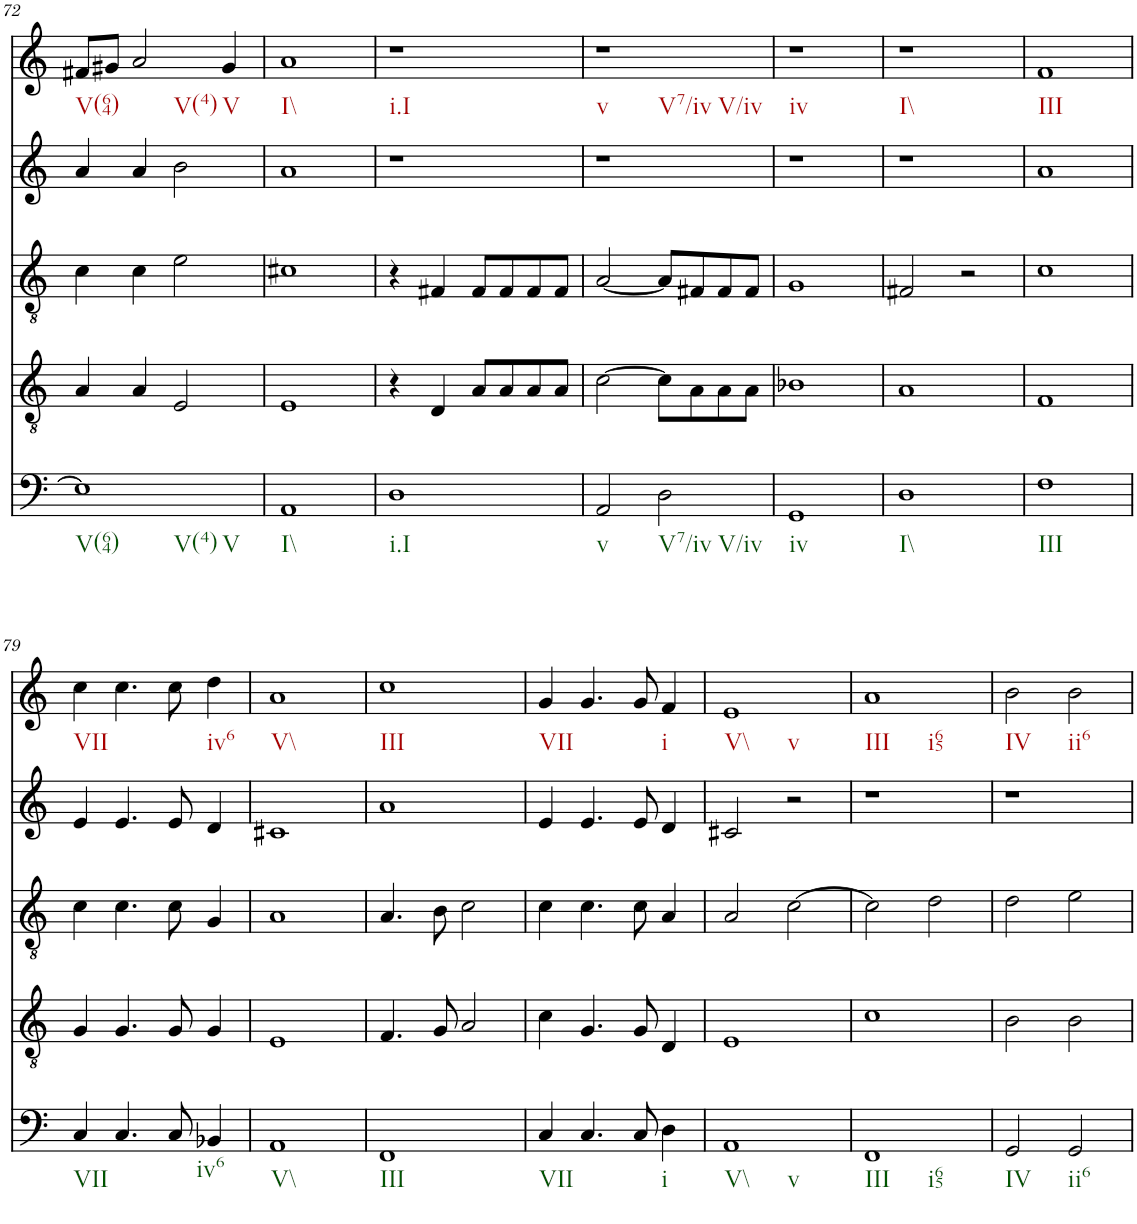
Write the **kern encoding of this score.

**kern	**kern	**kern	**kern	**kern
*part5	*part4	*part3	*part2	*part1
*staff5	*staff4	*staff3	*staff2	*staff1
*I"vox	*I"vox	*I"vox	*I"vox	*I"vox
!!LO:PB:g=z
*clefF4	*clefGv2	*clefGv2	*clefG2	*clefG2
*k[]	*k[]	*k[]	*k[]	*k[]
*M4/4	*M4/4	*M4/4	*M4/4	*M4/4
=72	=72	=72	=72	=72
1E]	4A/	4c\	4a/	8f#X/L
.	.	.	.	8g#X/J
.	4A/	4c\	4a/	2a/
.	2E/	2e\	2b\	.
.	.	.	.	4g#/
=73	=73	=73	=73	=73
1AA	1E	1c#X	1a	1a
=74	=74	=74	=74	=74
1D	4r	4r	1r	1r
.	4D/	4F#X/	.	.
.	8A/L	8F#/L	.	.
.	8A/	8F#/	.	.
.	8A/	8F#/	.	.
.	8A/J	8F#/J	.	.
=75	=75	=75	=75	=75
2AA/	[2c\	[2A/	1r	1r
2D\	8c\L]	8A/L]	.	.
.	8A\	8F#X/	.	.
.	8A\	8F#/	.	.
.	8A\J	8F#/J	.	.
=76	=76	=76	=76	=76
1GG	1B-X	1G	1r	1r
=77	=77	=77	=77	=77
1D	1A	2F#X/	1r	1r
.	.	2r	.	.
=78	=78	=78	=78	=78
1F	1F	1c	1a	1f
!!LO:LB:g=z
=79	=79	=79	=79	=79
4C/	4G/	4c\	4e/	4cc\
4.C/	4.G/	4.c\	4.e/	4.cc\
8C/	8G/	8c\	8e/	8cc\
4BB-X/	4G/	4G/	4d/	4dd\
=80	=80	=80	=80	=80
1AA	1E	1A	1c#X	1a
=81	=81	=81	=81	=81
1FF	4.F/	4.A/	1a	1cc
.	8G/	8B\	.	.
.	2A/	2c\	.	.
=82	=82	=82	=82	=82
4C/	4c\	4c\	4e/	4g/
4.C/	4.G/	4.c\	4.e/	4.g/
8C/	8G/	8c\	8e/	8g/
4D\	4D/	4A/	4d/	4f/
=83	=83	=83	=83	=83
1AA	1E	2A/	2c#X/	1e
.	.	[2c\	2r	.
=84	=84	=84	=84	=84
1FF	1c	2c\]	1r	1a
.	.	2d\	.	.
=85	=85	=85	=85	=85
2GG/	2B\	2d\	1r	2b\
2GG/	2B\	2e\	.	2b\
=	=	=	=	=
*-	*-	*-	*-	*-
